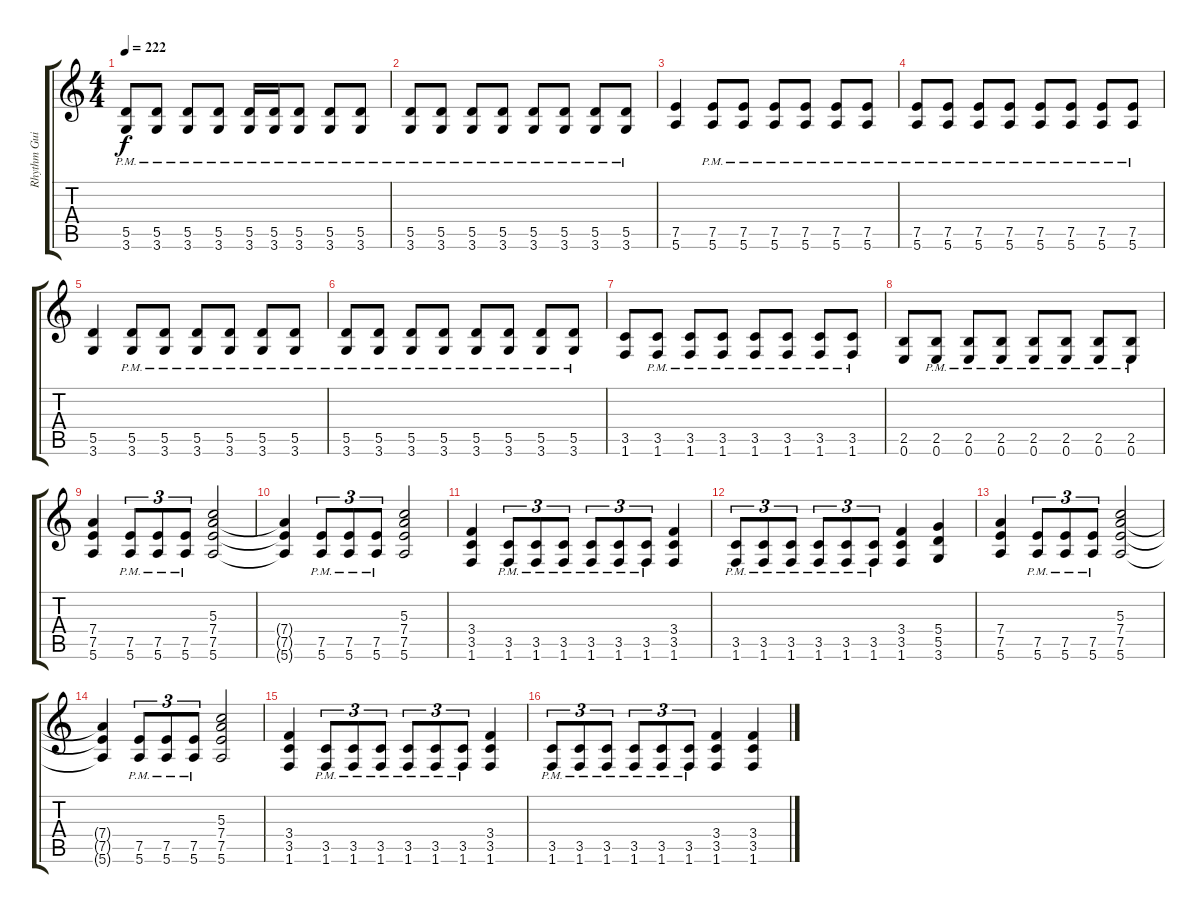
\track ("Rhythm Guitar" "Rhythm Gui") {instrument distortionguitar}
\staff {score tabs}
\tuning (E4 B3 G3 D3 A2 E2) {hide}
\ts (4 4)
\tempo 222
\clef g2
\ks c
(5.5{pm} 3.6{pm}).8{dy f} (5.5{pm} 3.6{pm}).8 (5.5{pm} 3.6{pm}).8 (5.5{pm} 3.6{pm}).8 (5.5{pm} 3.6{pm}).16 (5.5{pm} 3.6{pm}).16 (5.5{pm} 3.6{pm}).8 (5.5{pm} 3.6{pm}).8 (5.5{pm} 3.6{pm}).8 |
(5.5{pm} 3.6{pm}).8 (5.5{pm} 3.6{pm}).8 (5.5{pm} 3.6{pm}).8 (5.5{pm} 3.6{pm}).8 (5.5{pm} 3.6{pm}).8 (5.5{pm} 3.6{pm}).8 (5.5{pm} 3.6{pm}).8 (5.5{pm} 3.6{pm}).8 |
(7.5 5.6).4 (7.5{pm} 5.6{pm}).8 (7.5{pm} 5.6{pm}).8 (7.5{pm} 5.6{pm}).8 (7.5{pm} 5.6{pm}).8 (7.5{pm} 5.6{pm}).8 (7.5{pm} 5.6{pm}).8 |
(7.5{pm} 5.6{pm}).8 (7.5{pm} 5.6{pm}).8 (7.5{pm} 5.6{pm}).8 (7.5{pm} 5.6{pm}).8 (7.5{pm} 5.6{pm}).8 (7.5{pm} 5.6{pm}).8 (7.5{pm} 5.6{pm}).8 (7.5{pm} 5.6{pm}).8 |
(5.5 3.6).4 (5.5{pm} 3.6{pm}).8 (5.5{pm} 3.6{pm}).8 (5.5{pm} 3.6{pm}).8 (5.5{pm} 3.6{pm}).8 (5.5{pm} 3.6{pm}).8 (5.5{pm} 3.6{pm}).8 |
(5.5{pm} 3.6{pm}).8 (5.5{pm} 3.6{pm}).8 (5.5{pm} 3.6{pm}).8 (5.5{pm} 3.6{pm}).8 (5.5{pm} 3.6{pm}).8 (5.5{pm} 3.6{pm}).8 (5.5{pm} 3.6{pm}).8 (5.5{pm} 3.6{pm}).8 |
(3.5 1.6).8 (3.5{pm} 1.6{pm}).8 (3.5{pm} 1.6{pm}).8 (3.5{pm} 1.6{pm}).8 (3.5{pm} 1.6{pm}).8 (3.5{pm} 1.6{pm}).8 (3.5{pm} 1.6{pm}).8 (3.5{pm} 1.6{pm}).8 |
(2.5 0.6).8 (2.5{pm} 0.6{pm}).8 (2.5{pm} 0.6{pm}).8 (2.5{pm} 0.6{pm}).8 (2.5{pm} 0.6{pm}).8 (2.5{pm} 0.6{pm}).8 (2.5{pm} 0.6{pm}).8 (2.5{pm} 0.6{pm}).8 |
(7.4 7.5 5.6).4 (7.5{pm} 5.6{pm}).8{tu (3 2)} (7.5{pm} 5.6{pm}).8{tu (3 2)} (7.5{pm} 5.6{pm}).8{tu (3 2)} (5.3 7.4 7.5 5.6).2 |
(7.4{t} 7.5{t} 5.6{t}).4 (7.5{pm} 5.6{pm}).8{tu (3 2)} (7.5{pm} 5.6{pm}).8{tu (3 2)} (7.5{pm} 5.6{pm}).8{tu (3 2)} (5.3 7.4 7.5 5.6).2 |
(3.4 3.5 1.6).4 (3.5{pm} 1.6{pm}).8{tu (3 2)} (3.5{pm} 1.6{pm}).8{tu (3 2)} (3.5{pm} 1.6{pm}).8{tu (3 2)} (3.5{pm} 1.6{pm}).8{tu (3 2)} (3.5{pm} 1.6{pm}).8{tu (3 2)} (3.5{pm} 1.6{pm}).8{tu (3 2)} (3.4 3.5 1.6).4 |
(3.5{pm} 1.6{pm}).8{tu (3 2)} (3.5{pm} 1.6{pm}).8{tu (3 2)} (3.5{pm} 1.6{pm}).8{tu (3 2)} (3.5{pm} 1.6{pm}).8{tu (3 2)} (3.5{pm} 1.6{pm}).8{tu (3 2)} (3.5{pm} 1.6{pm}).8{tu (3 2)} (3.4 3.5 1.6).4 (5.4 5.5 3.6).4 |
(7.4 7.5 5.6).4 (7.5{pm} 5.6{pm}).8{tu (3 2)} (7.5{pm} 5.6{pm}).8{tu (3 2)} (7.5{pm} 5.6{pm}).8{tu (3 2)} (5.3 7.4 7.5 5.6).2 |
(7.4{t} 7.5{t} 5.6{t}).4 (7.5{pm} 5.6{pm}).8{tu (3 2)} (7.5{pm} 5.6{pm}).8{tu (3 2)} (7.5{pm} 5.6{pm}).8{tu (3 2)} (5.3 7.4 7.5 5.6).2 |
(3.4 3.5 1.6).4 (3.5{pm} 1.6{pm}).8{tu (3 2)} (3.5{pm} 1.6{pm}).8{tu (3 2)} (3.5{pm} 1.6{pm}).8{tu (3 2)} (3.5{pm} 1.6{pm}).8{tu (3 2)} (3.5{pm} 1.6{pm}).8{tu (3 2)} (3.5{pm} 1.6{pm}).8{tu (3 2)} (3.4 3.5 1.6).4 |
(3.5{pm} 1.6{pm}).8{tu (3 2)} (3.5{pm} 1.6{pm}).8{tu (3 2)} (3.5{pm} 1.6{pm}).8{tu (3 2)} (3.5{pm} 1.6{pm}).8{tu (3 2)} (3.5{pm} 1.6{pm}).8{tu (3 2)} (3.5{pm} 1.6{pm}).8{tu (3 2)} (3.4 3.5 1.6).4 (3.4 3.5 1.6).4
